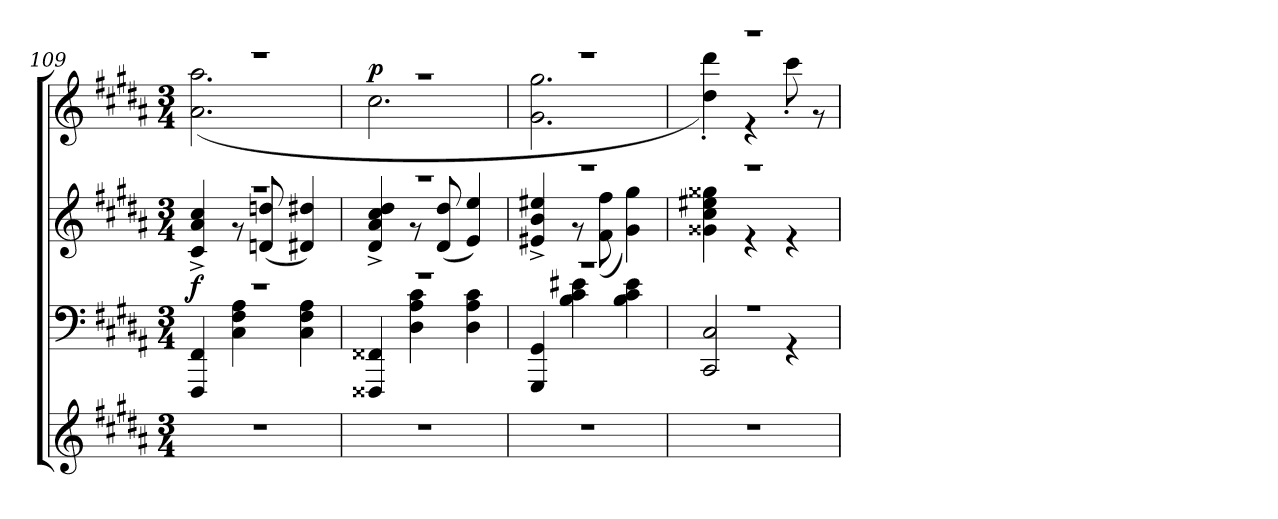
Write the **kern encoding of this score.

**kern	**kern	**kern	**dynam	**kern	**dynam
*part3	*part2	*part2	*part2	*part1	*part1
*staff4	*staff3	*staff2	*staff2/3	*staff1	*staff1
*clefG2	*clefF4	*clefG2	*	*clefG2	*
*k[f#c#g#d#a#]	*k[f#c#g#d#a#]	*k[f#c#g#d#a#]	*	*k[f#c#g#d#a#]	*
*M3/4	*M3/4	*M3/4	*	*M3/4	*
=109	=109	=109	=109	=109	=109
*	*^	*^	*	*^	*
!	!	!	!	!	!LO:DY:a=2	!	!	!
2.r	2.r	4FFF#/ 4FF#/	2.r	4c#/^ 4a#/^ 4cc#/^	f	2.r	(>2.a#\< 2.aa#\<	.
.	.	4C#\ 4F#\ 4A#\	.	8r	.	.	.	.
.	.	.	.	(<8dn/ 8ddn/	.	.	.	.
.	.	4C#\ 4F#\ 4A#\	.	4d#X/ 4dd#X/)	.	.	.	.
=110	=110	=110	=110	=110	=110	=110	=110	=110
!	!	!	!	!	!	!	!	!LO:DY:a
2.r	2.r	4FFF##X/ 4FF##X/	2.r	4d#/^ 4a#/^ 4cc#/^ 4dd#/^	.	2.r	2.cc#\	p
.	.	4D#\ 4A#\ 4c#\	.	8r	.	.	.	.
.	.	.	.	(<8d#/ 8dd#/	.	.	.	.
.	.	4D#\ 4A#\ 4c#\	.	4e/ 4ee/)	.	.	.	.
=111	=111	=111	=111	=111	=111	=111	=111	=111
2.r	2.r	4GGG#/ 4GG#/	2.r	4e#X/^ 4b/^ 4ee#X/^	.	2.r	2.g#\ 2.gg#\	.
.	.	4B\ 4c#\ 4e#X\	.	8r	.	.	.	.
.	.	.	.	(>8f#\ 8ff#\	.	.	.	.
.	.	4B\ 4c#\ 4e#\	.	4g#\ 4gg#\)	.	.	.	.
=112	=112	=112	=112	=112	=112	=112	=112	=112
2.r	2.r	2CC#/ 2C#/	2.r	4g##X\ 4cc#\ 4ee#X\ 4gg##X\	.	2.r	4dd#\' 4ddd#\')	.
.	.	.	.	4r	.	.	4r	.
.	.	4r	.	4r	.	.	8ccc#'\	.
.	.	.	.	.	.	.	8r	.
*	*v	*v	*	*	*	*v	*v	*
*	*	*v	*v	*	*	*
=	=	=	=	=	=
*-	*-	*-	*-	*-	*-
